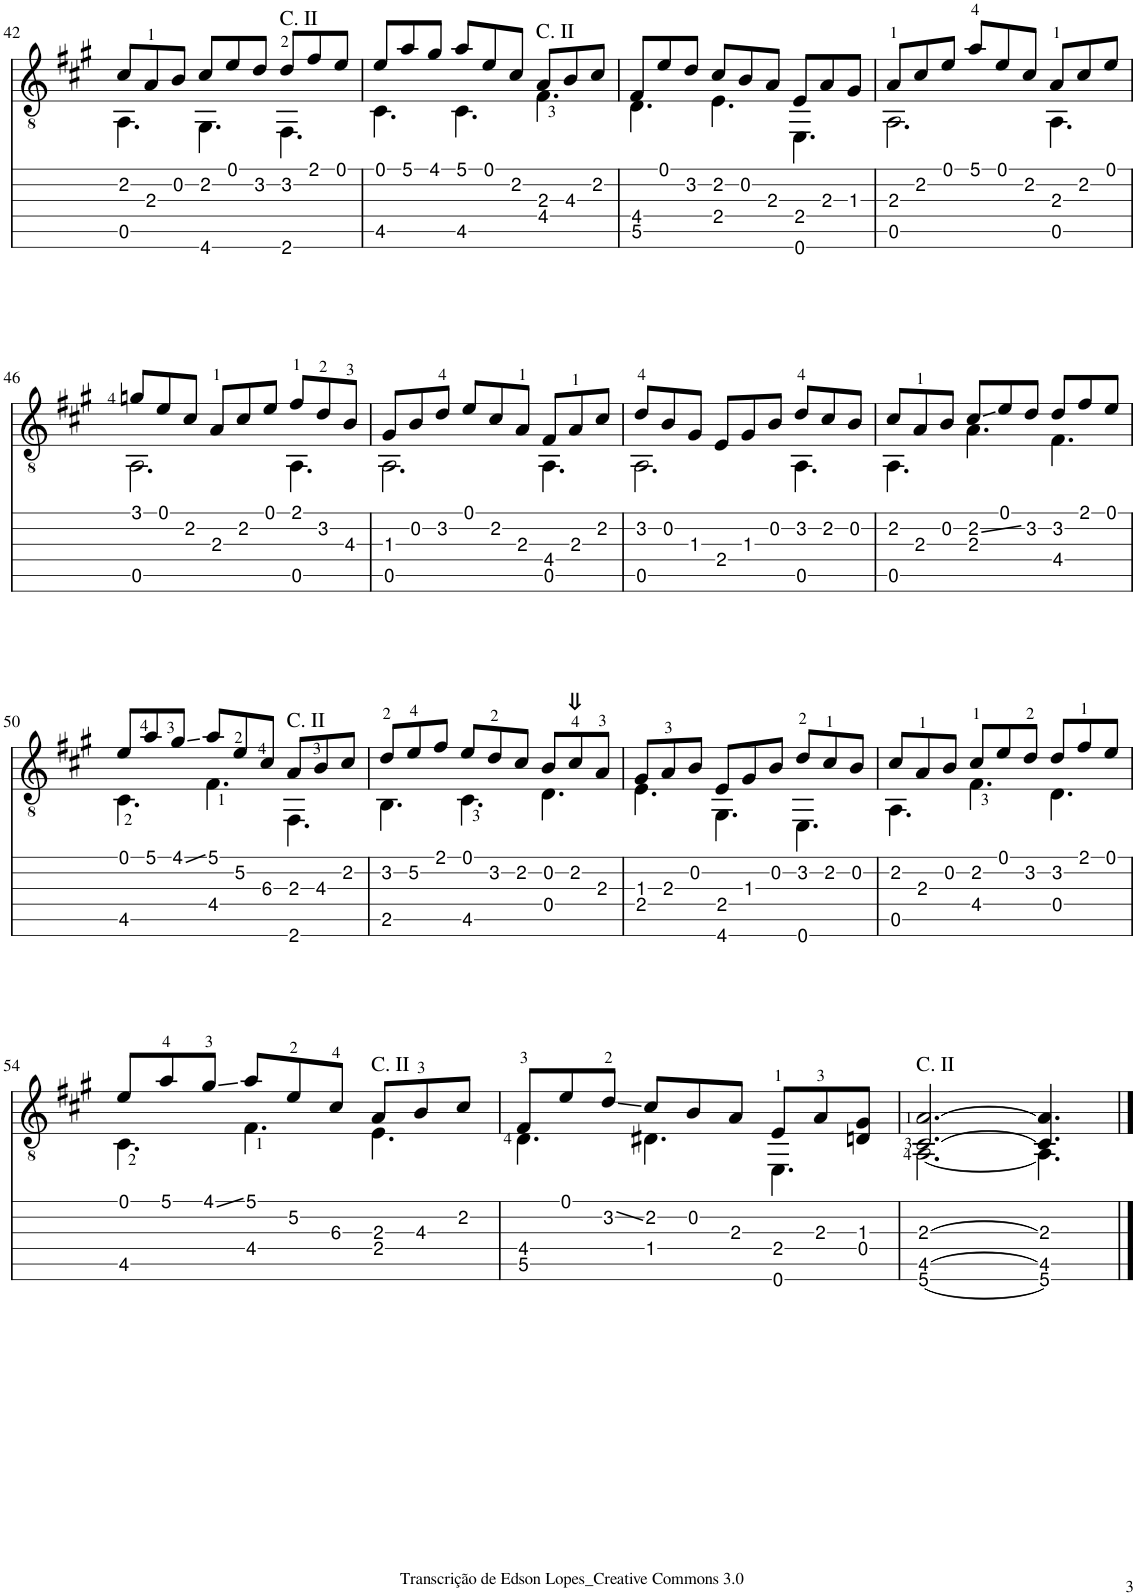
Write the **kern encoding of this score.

**kern	**kern
*part1	*part1
*staff2	*staff1
*I"Guitar	*
*I'Guit.	*
!!LO:PB:g=z
*	*clefGv2
*k[f#c#g#]	*k[f#c#g#]
*M9/8	*M9/8
=42	=42
*^	*^
8c#L	4.AA	8c#/L	4.AA\
8A	.	8A/	.
8BJ	.	8B/J	.
8c#L	4.GG#	8c#/L	4.GG#\
8e	.	8e/	.
8dJ	.	8d/J	.
!	!	!LO:TX:a:t=C. II	!
8dL	4.FF#	8d/L	4.FF#\
8f#	.	8f#/	.
8eJ	.	8e/J	.
=43	=43	=43	=43
8eL	4.C#	8e/L	4.C#\
8a	.	8a/	.
8g#J	.	8g#/J	.
8aL	4.C#	8a/L	4.C#\
8e	.	8e/	.
8c#J	.	8c#/J	.
!	!	!LO:TX:a:t=C. II	!
8AL	4.F#	8A/L	4.F#\
8B	.	8B/	.
8c#J	.	8c#/J	.
=44	=44	=44	=44
8F#L	4.D	8F#/L	4.D\
8e	.	8e/	.
8dJ	.	8d/J	.
8c#L	4.E	8c#/L	4.E\
8B	.	8B/	.
8AJ	.	8A/J	.
8EL	4.EE	8E/L	4.EE\
8A	.	8A/	.
8G#J	.	8G#/J	.
=45	=45	=45	=45
8AL	2.AA	8A/L	2.AA\
8c#	.	8c#/	.
8eJ	.	8e/J	.
8aL	.	8a/L	.
8e	.	8e/	.
8c#J	.	8c#/J	.
8AL	4.AA	8A/L	4.AA\
8c#	.	8c#/	.
8eJ	.	8e/J	.
!!LO:LB:g=z	!!
=46	=46	=46	=46
8gL	2.AA	8gn/L	2.AA\
8e	.	8e/	.
8c#J	.	8c#/J	.
8AL	.	8A/L	.
8c#	.	8c#/	.
8eJ	.	8e/J	.
8f#L	4.AA	8f#/L	4.AA\
8d	.	8d/	.
8BJ	.	8B/J	.
=47	=47	=47	=47
8G#L	2.AA	8G#/L	2.AA\
8B	.	8B/	.
8dJ	.	8d/J	.
8eL	.	8e/L	.
8c#	.	8c#/	.
8AJ	.	8A/J	.
8F#L	4.AA	8F#/L	4.AA\
8A	.	8A/	.
8c#J	.	8c#/J	.
=48	=48	=48	=48
8dL	2.AA	8d/L	2.AA\
8B	.	8B/	.
8G#J	.	8G#/J	.
8EL	.	8E/L	.
8G#	.	8G#/	.
8BJ	.	8B/J	.
8dL	4.AA	8d/L	4.AA\
8c#	.	8c#/	.
8BJ	.	8B/J	.
=49	=49	=49	=49
8c#L	4.AA	8c#/L	4.AA\
8A	.	8A/	.
8BJ	.	8B/J	.
8c#L	4.A	8c#/L	4.A\
8e	.	8e/	.
8dJ	.	8d/J	.
8dL	4.F#	8d/L	4.F#\
8f#	.	8f#/	.
8eJ	.	8e/J	.
!!LO:LB:g=z	!!
=50	=50	=50	=50
8eL	4.C#	8e/L	4.C#\
8a	.	8a/	.
8g#J	.	8g#/J	.
8aL	4.F#	8a/L	4.F#\
8e	.	8e/	.
8c#J	.	8c#/J	.
!	!	!LO:TX:a:t=C. II	!
8AL	4.FF#	8A/L	4.FF#\
8B	.	8B/	.
8c#J	.	8c#/J	.
=51	=51	=51	=51
8dL	4.BB	8d/L	4.BB\
8e	.	8e/	.
8f#J	.	8f#/J	.
8eL	4.C#	8e/L	4.C#\
8d	.	8d/	.
8c#J	.	8c#/J	.
8BL	4.D	8B/L	4.D\
!	!	!LO:TX:a:B:t=⇓	!
8c#	.	8c#/	.
8AJ	.	8A/J	.
=52	=52	=52	=52
8G#L	4.E	8G#/L	4.E\
8A	.	8A/	.
8BJ	.	8B/J	.
8EL	4.GG#	8E/L	4.GG#\
8G#	.	8G#/	.
8BJ	.	8B/J	.
8dL	4.EE	8d/L	4.EE\
8c#	.	8c#/	.
8BJ	.	8B/J	.
=53	=53	=53	=53
8c#L	4.AA	8c#/L	4.AA\
8A	.	8A/	.
8BJ	.	8B/J	.
8c#L	4.F#	8c#/L	4.F#\
8e	.	8e/	.
8dJ	.	8d/J	.
8dL	4.D	8d/L	4.D\
8f#	.	8f#/	.
8eJ	.	8e/J	.
!!LO:LB:g=z	!!
=54	=54	=54	=54
8eL	4.C#	8e/L	4.C#\
8a	.	8a/	.
8g#J	.	8g#/J	.
8aL	4.F#	8a/L	4.F#\
8e	.	8e/	.
8c#J	.	8c#/J	.
!	!	!LO:TX:a:t=C. II	!
8AL	4.E	8A/L	4.E\
8B	.	8B/	.
8c#J	.	8c#/J	.
=55	=55	=55	=55
8F#L	4.D	8F#/L	4.D\
8e	.	8e/	.
8dJ	.	8d/J	.
8c#L	4.D#X	8c#/L	4.D#X\
8B	.	8B/	.
8AJ	.	8A/J	.
8EL	4.EE	8E/L	4.EE\
8A	.	8A/	.
8D\ 8G#\J	.	8Dn/ 8G#/J	.
=56	=56	=56	=56
!	!	!LO:TX:a:t=C. II	!
[2.C# [2.A	[2.AA	[2.C#/ [2.A/	[2.AA\
4.C#] 4.A]	4.AA]	4.C#/] 4.A/]	4.AA\]
*v	*v	*	*
*	*v	*v
==	==
*-	*-
